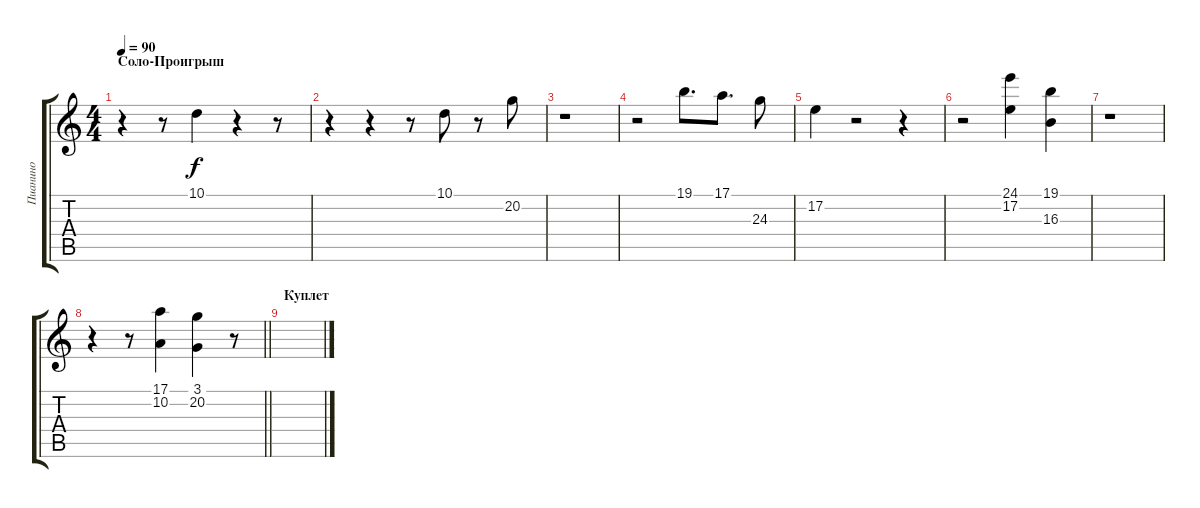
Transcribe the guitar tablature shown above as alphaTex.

\track ("Пианино" "Пианино") {instrument electricgrandpiano}
\staff {score tabs}
\tuning (E4 B3 G3 D3 A2 E2) {hide}
\ts (4 4)
\section ("" "Соло-Проигрыш")
\tempo 90
\clef g2
\ks c
r.4{dy f} r.8 10.1.4 r.4 r.8 |
r.4 r.4 r.8 10.1.8 r.8 20.2.8 |
r.1 |
r.2 19.1.8{d} 17.1.8{d} 24.3.8 |
17.2.4 r.2 r.4 |
r.2 (24.1 17.2).4 (19.1 16.3).4 |
r.1 |
\barLineRight lightlight
r.4 r.8 (17.1 10.2).4 (3.1 20.2).4 r.8 |
\section ("" "Куплет")
